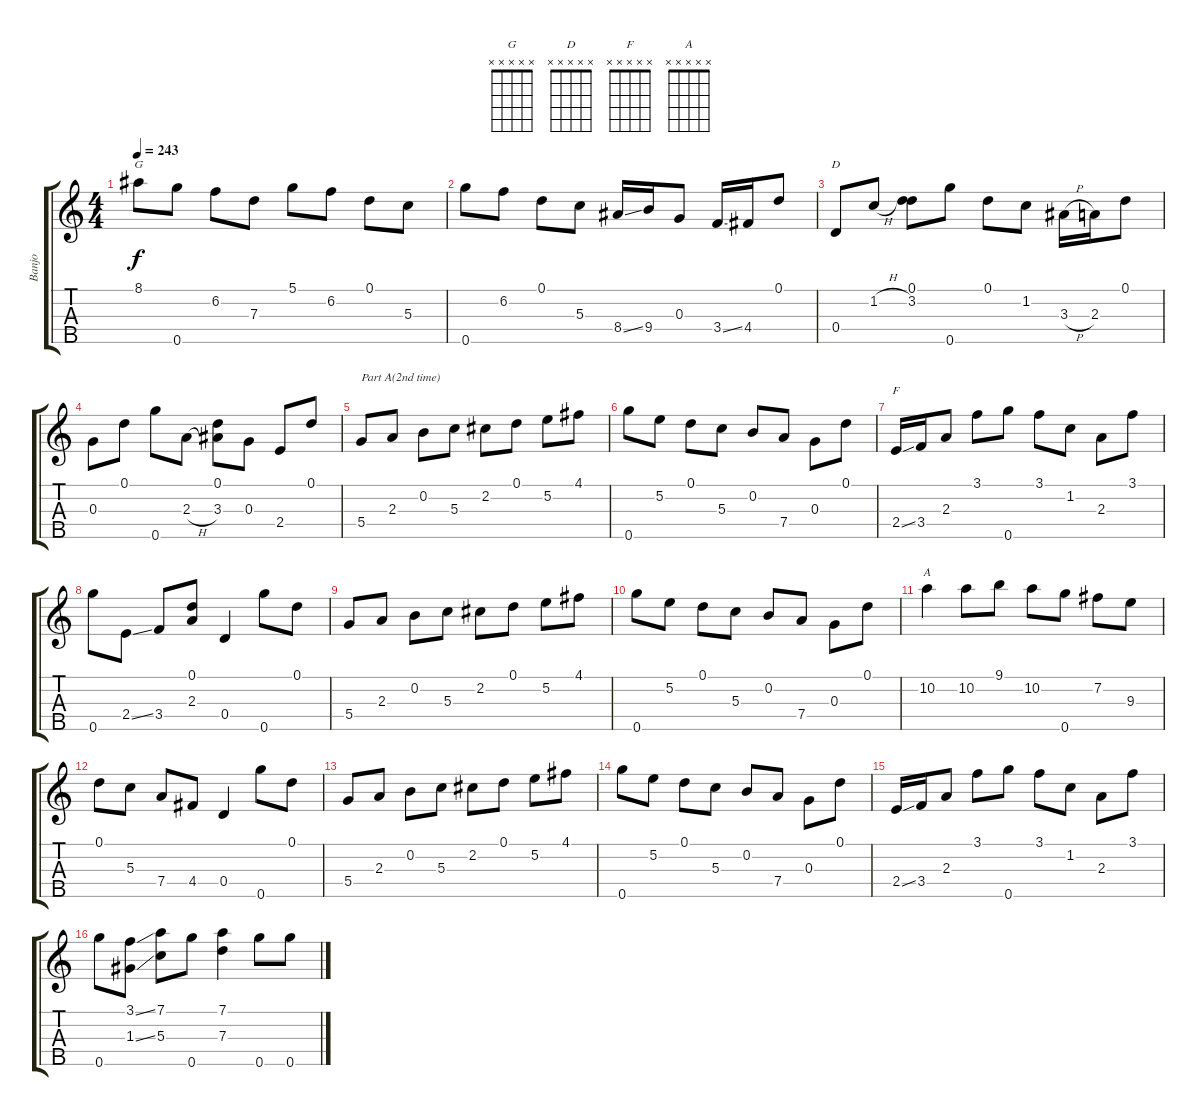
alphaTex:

\track ("Banjo" "Banjo") {instrument banjo}
\staff {score tabs}
\tuning (D4 B3 G3 D3 G4) {hide}
\displaytranspose 12
\chord ("G" x x x x x) {firstfret 0}
\chord ("D" x x x x x) {firstfret 0}
\chord ("F" x x x x x) {firstfret 0}
\chord ("A" x x x x x) {firstfret 0}
\ts (4 4)
\tempo 243
\clef g2
\ks c
8.1.8{ch "G" dy f} 0.5.8 6.2.8 7.3.8 5.1.8 6.2.8 0.1.8 5.3.8 |
0.5.8 6.2.8 0.1.8 5.3.8 8.4{ss}.16 9.4.16 0.3.8 3.4{ss}.16 4.4.16 0.1.8 |
0.4.8{ch "D"} 1.2{h}.8 (0.1 3.2).8 0.5.8 0.1.8 1.2.8 3.3{h}.16 2.3.16 0.1.8 |
0.3.8 0.1.8 0.5.8 2.3{h}.8 (0.1 3.3).8 0.3.8 2.4.8 0.1.8 |
5.4.8{txt "Part A(2nd time)"} 2.3.8 0.2.8 5.3.8 2.2.8 0.1.8 5.2.8 4.1.8 |
0.5.8 5.2.8 0.1.8 5.3.8 0.2.8 7.4.8 0.3.8 0.1.8 |
2.4{ss}.16{ch "F"} 3.4.16 2.3.8 3.1.8 0.5.8 3.1.8 1.2.8 2.3.8 3.1.8 |
0.5.8 2.4{ss}.8 3.4.8 (0.1 2.3).8 0.4.4 0.5.8 0.1.8 |
5.4.8 2.3.8 0.2.8 5.3.8 2.2.8 0.1.8 5.2.8 4.1.8 |
0.5.8 5.2.8 0.1.8 5.3.8 0.2.8 7.4.8 0.3.8 0.1.8 |
10.2.4{ch "A"} 10.2.8 9.1.8 10.2.8 0.5.8 7.2.8 9.3.8 |
0.1.8 5.3.8 7.4.8 4.4.8 0.4.4 0.5.8 0.1.8 |
5.4.8 2.3.8 0.2.8 5.3.8 2.2.8 0.1.8 5.2.8 4.1.8 |
0.5.8 5.2.8 0.1.8 5.3.8 0.2.8 7.4.8 0.3.8 0.1.8 |
2.4{ss}.16 3.4.16 2.3.8 3.1.8 0.5.8 3.1.8 1.2.8 2.3.8 3.1.8 |
0.5.8 (3.1{ss} 1.3{ss}).8 (7.1 5.3).8 0.5.8 (7.1 7.3).4 0.5.8 0.5.8
